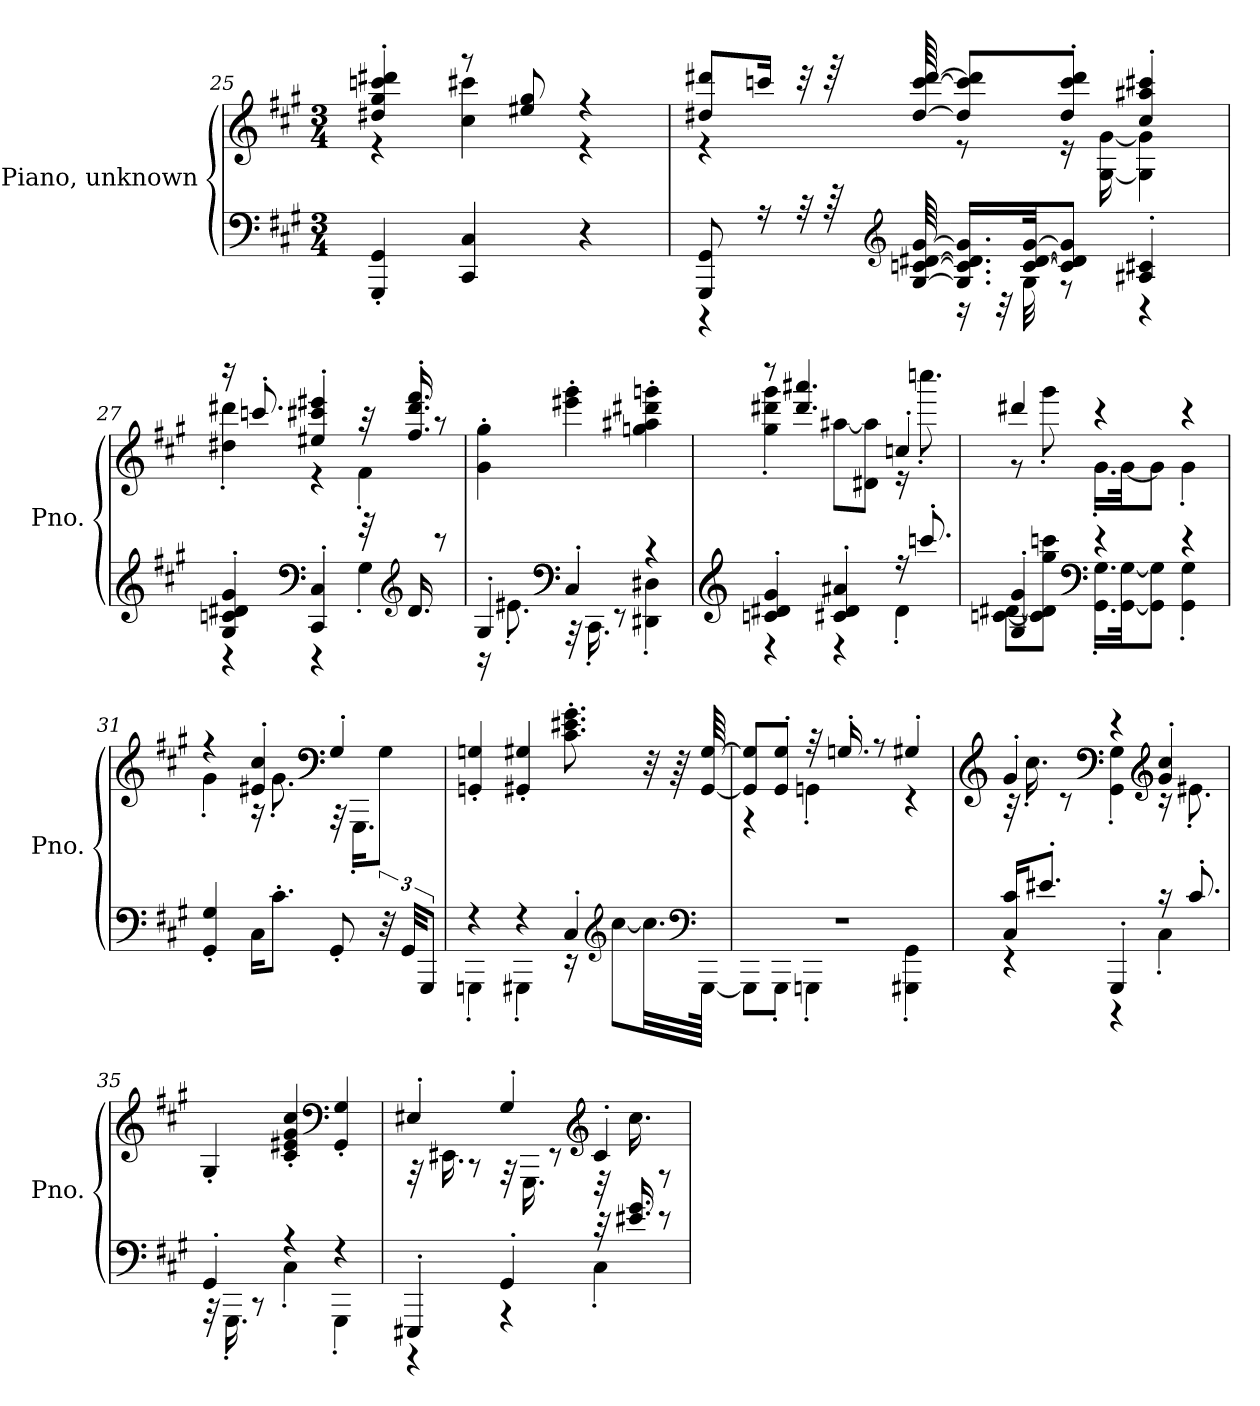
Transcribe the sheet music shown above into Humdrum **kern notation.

**kern	**kern
*part1	*part1
*staff2	*staff1
*I"Piano, unknown	*
*I'Pno.	*
*clefF4	*clefG2
*k[f#c#g#]	*k[f#c#g#]
*M3/4	*M3/4
=25	=25
*	*^
4GGG#/' 4GG#/'	4dd#X/' 4gg#/' 4cccn/' 4ddd#X/'	4r
4CC#/ 4C#/	8r	4cc#\ 4ccc#X\
.	8ee#X/ 8gg#/	.
4r	4r	4r
!!LO:LB:g=z	!!
=26	=26	=26
*^	*	*
8GGG#/ 8GG#/	4r	8dd#X/ 8ddd#X/L	4r
16r	.	16cccn/Jk	.
32r	.	32r	.
64r	.	64r	.
*clefG2	*	*	*
[64G#/ [64cn/ [64d#X/ [64g#/	.	[64dd#/ [64ccc/ [64ddd#/	.
16.G#/] 16.c/] 16.d#/] 16.g#/]LL	16r	8dd#/] 8ccc/] 8ddd#/]L	8r
.	32r	.	.
[32c/ [32d#/ [32g#/JK	32G#\	.	.
8c/] 8d#/] 8g#/]J	8r	8dd#/' 8ccc/' 8ddd#/'J	16r
.	.	.	[16G#\ [16g#\
4A#X/' 4c#X/'	4r	4cc#/' 4aa#X/' 4ccc#X/'	4G#\] 4g#\]
=27	=27	=27	=27
4G#/' 4cn/' 4d#X/' 4g#/'	4r	16r	4dd#X\' 4ddd#X\'
.	.	8.cccn'/	.
*clefF4	*	*	*
4CC#/' 4C#/'	4r	4ee#X/' 4ccc#X/' 4eee#X/'	4r
32r	4G#'\	32r	4f#'\
*clefG2	*	*	*
16.d#/	.	16.ff#/' 16.ddd#/' 16.fff#/'	.
8r	.	8r	.
*	*	*v	*v
!!LO:LB:g=z
=28	=28	=28
4G#'/	16r	4g#\' 4gg#\'
.	8.e#X'\	.
*clefF4	*	*
4C#'/	32r	4eee#X\' 4ggg#\'
.	16.CC#'\	.
.	8r	.
4r	4DD#X\' 4D#X\'	4ggn\' 4aa#X\' 4ddd#X\' 4gggn\'
=29	=29	=29
*clefG2	*	*
*	*	*^
4cn/' 4d#X/' 4g#/'	4r	8r	4gg#\' 4ddd#X\' 4ggg#\'
.	.	4.ddd#/ 4.aaa#X/	.
4c#X/' 4d#/' 4a#X/'	4r	.	[8aa#X\L
.	.	.	8d#X\ 8aa#\]J
16r	4d#'\	4ccn'/	16r
8.cccn'/	.	.	8.ccccn'\
=30	=30	=30	=30
4G#/' 4g#/'	[8cn\ [8d#X\L	4ddd#X/	8r
.	8c\] 8d#\] 8gg#\ 8cccn\J	.	8ggg#'\
*clefF4	*	*	*
4r	16.GG#\' 16.G#\'LL	4r	16.g#'\LL
.	[32GG#\ [32G#\JK	.	[32g#\JK
.	8GG#\] 8G#\]J	.	8g#\J]
4r	4GG#\' 4G#\'	4r	4g#'\
*v	*v	*	*
!!LO:LB:g=z	!!
=31	=31	=31
4GG#/' 4G#/'	4r	4g#'\
16C#\KL	4e#X/' 4cc#/'	16r
8.c#'\J	.	8.g#'\
*	*clefF4	*
8GG#'/	4G#'/	32r
.	.	16.GGG#'\KL
48r	.	8G#\J
48GG#/KKL	.	.
12GGG#/J	.	.
*	*v	*v
=32	=32
*^	*
4r	4GGGn'\	4GGn/' 4Gn/'
4r	4GGG#X'\	4GG#X/' 4G#X/'
4C#'/	16r	8.c#\' 8.e#X\' 8.g#\'
*clefG2	*	*
.	[8cc#\L	.
.	32.cc#\LL]	32r
.	.	64r
*clefF4	*	*
.	[64GGG#\JJJk	[64GG#/ [64G#/
=33	=33	=33
*	*	*^
2.r	8GGG#\L]	8GG#/] 8G#/]L	4r
.	8GGG#'\J	8GG#/' 8G#/'J	.
.	4GGGn'\	32r	4GGn'\
.	.	16.Gn'/	.
.	.	8r	.
.	4GGG#X\' 4GG#\'	4G#X'/	4r
!!LO:LB:g=z	!!
=34	=34	=34	=34
*	*	*clefG2	*
16C#/ 16c#/KL	4r	4g#'/	32r
.	.	.	16.cc#'\
8.e#X'/J	.	.	.
.	.	.	8r
*	*	*clefF4	*
4GGG#'/	4r	4r	4GG#\' 4G#\'
*	*	*clefG2	*
16r	4C#'\	4g#/' 4cc#/'	16r
8.c#'/	.	.	8.e#X'\
*	*	*v	*v
=35	=35	=35
4GG#'/	32r	4G#'/
.	16.GGG#'\	.
.	8r	.
4r	4C#'\	4c#/' 4e#X/' 4g#/' 4cc#/'
*	*	*clefF4
4r	4GGG#'\	4GG#/' 4G#/'
=36	=36	=36
*	*	*^
4EEE#X'/	4r	4E#X'/	32r
.	.	.	16.EE#X\
.	.	.	8r
4GG#'/	4r	4G#'/	32r
.	.	.	16.GGG#\
.	.	.	8r
*	*	*clefG2	*
32r	4C#'\	4c#'/	32r
16.e#X/ 16.g#/	.	.	16.cc#\
8r	.	.	8r
*v	*v	*	*
*	*v	*v
=	=
*-	*-
